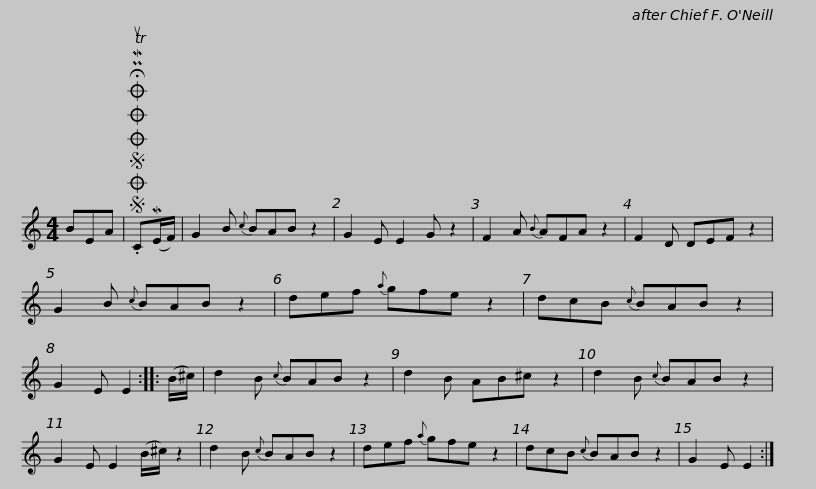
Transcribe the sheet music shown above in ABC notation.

X:1
L:1/8
M:4/4
I:linebreak $
K:C
V:1 treble
V:1
 BEA |SOSOOO .!fermata!PMTuC(ME/F/) | G2 B{c} BAB z2 | G2 E E2 G z2 | F2 A{B} AFA z2 | %5
 F2 D DEF z2 | G2 B{c} BAB z2 |$ def{a} gfe z2 | dcB{c} BAB z2 | G2 E E2 :: %10
 (B/^c/) | d2 B{c} BAB z2 | d2 B AB^c z2 | d2 B{c} BAB z2 |$ G2 E E2 (B/^c/) z2 | %15
 d2 B{c} BAB z2 | def{a} gfe z2 | dcB{c} BAB z2 | G2 E E2 :| %19
